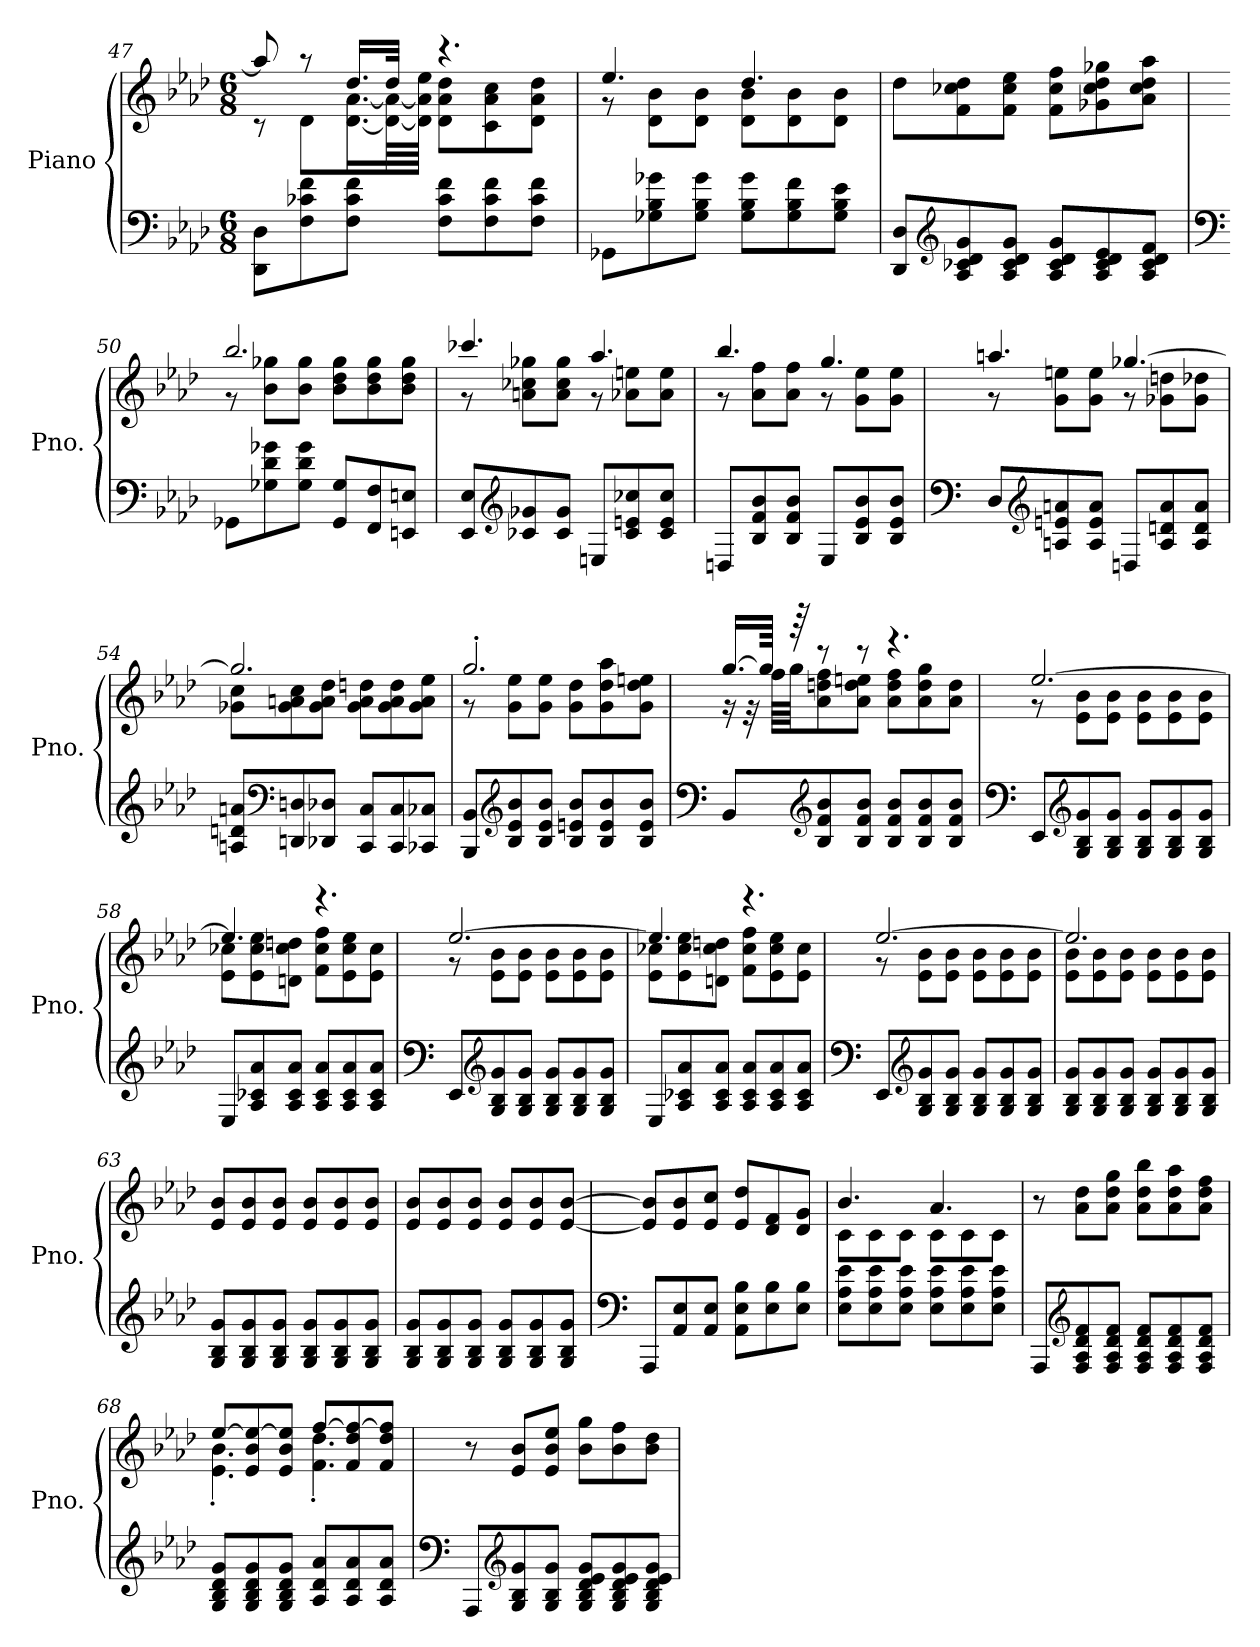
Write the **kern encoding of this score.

**kern	**kern
*part1	*part1
*staff2	*staff1
*I"Piano	*
*I'Pno.	*
*clefF4	*clefG2
*k[b-e-a-d-]	*k[b-e-a-d-]
*M6/8	*M6/8
=47	=47
*	*^
8DD-\ 8D-\L	8aa-/]	8r
8F\ 8c-X\ 8f\	8r	8d-\L
8F\ 8c-\ 8f\J	16.dd-/LL	[16.d-\ [16.a-\L
.	32dd-/JJk	64d-\_ 64a-\_LL
.	.	64d-\] 64a-\] 64ee-\JJJJ
8F\ 8c-\ 8f\L	4.r	8d-\ 8a-\ 8dd-\L
8F\ 8c-\ 8f\	.	8c\ 8a-\ 8cc\
8F\ 8c-\ 8f\J	.	8d-\ 8a-\ 8dd-\J
!!LO:LB:g=z	!!
=48	=48	=48
8GG-X\L	4.ee-/	8r
8G-X\ 8B-\ 8g-X\	.	8d-\ 8b-\L
8G-\ 8B-\ 8g-\J	.	8d-\ 8b-\J
8G-\ 8B-\ 8g-\L	4.dd-/	8d-\ 8b-\L
8G-\ 8B-\ 8f\	.	8d-\ 8b-\
8G-\ 8B-\ 8e-\J	.	8d-\ 8b-\J
*	*v	*v
=49	=49
8DD-/ 8D-/L	8dd-\L
*clefG2	*
8A-/ 8c-X/ 8d-/ 8g/	8f\ 8cc-X\ 8dd-\
8A-/ 8c-/ 8d-/ 8g/J	8f\ 8cc-\ 8ee-\J
8A-/ 8c-/ 8d-/ 8g/L	8f\ 8cc-\ 8ff\L
8A-/ 8c-/ 8d-/ 8e-/	8g-X\ 8cc-\ 8dd-\ 8gg-X\
8A-/ 8c-/ 8d-/ 8f/J	8a-\ 8cc-\ 8dd-\ 8aa-\J
=50	=50
*clefF4	*
*	*^
8GG-X\L	2.bb-/	8r
8G-X\ 8d-\ 8g-X\	.	8b-\ 8gg-X\L
8G-\ 8d-\ 8g-\J	.	8b-\ 8gg-\J
8GG-/ 8G-/L	.	8b-\ 8dd-\ 8gg-\L
8FF/ 8F/	.	8b-\ 8dd-\ 8gg-\
8EEn/ 8En/J	.	8b-\ 8dd-\ 8gg-\J
!!LO:LB:g=z	!!
=51	=51	=51
8EE-/ 8E-/L	4.ccc-X/	8r
*clefG2	*	*
8c-X/ 8g-X/	.	8an\ 8cc-X\ 8gg-X\L
8c-/ 8g-/J	.	8a\ 8cc-\ 8gg-\J
8En/L	4.aa-/	8r
8c-/ 8en/ 8cc-X/	.	8a-X\ 8een\L
8c-/ 8e/ 8cc-/J	.	8a-\ 8ee\J
=52	=52	=52
8Dn/L	4.bb-/	8r
8B-/ 8f/ 8b-/	.	8a-\ 8ff\L
8B-/ 8f/ 8b-/J	.	8a-\ 8ff\J
8E-/L	4.gg/	8r
8B-/ 8e-/ 8b-/	.	8g\ 8ee-\L
8B-/ 8e-/ 8b-/J	.	8g\ 8ee-\J
=53	=53	=53
*clefF4	*	*
8D-/L	4.aan/	8r
*clefG2	*	*
8An/ 8en/ 8an/	.	8g\ 8een\L
8A/ 8e/ 8a/J	.	8g\ 8ee\J
8Dn/L	[4.gg-X/	8r
8A/ 8dn/ 8a/	.	8g-X\ 8ddn\L
8A/ 8d/ 8a/J	.	8g-\ 8dd-X\J
!!LO:LB:g=z	!!
=54	=54	=54
8An/ 8dn/ 8an/L	2.gg-/]	8g-X\ 8cc\L
*clefF4	*	*
8DDn/ 8Dn/	.	8g-\ 8an\ 8cc\
8DD-X/ 8D-X/J	.	8g-\ 8a\ 8dd-\J
8CC/ 8C/L	.	8g-\ 8a\ 8ddn\L
8CC/ 8C/	.	8g-\ 8a\ 8dd\
8CC-X/ 8C-X/J	.	8g-\ 8a\ 8ee-\J
=55	=55	=55
8BBB-/ 8BB-/L	2.gg'/	8r
*clefG2	*	*
8B-/ 8e-/ 8b-/	.	8g\ 8ee-\L
8B-/ 8e-/ 8b-/J	.	8g\ 8ee-\J
8B-/ 8en/ 8b-/L	.	8g\ 8dd-\L
8B-/ 8e/ 8b-/	.	8g\ 8dd-\ 8aa-\
8B-/ 8e/ 8b-/J	.	8g\ 8dd-\ 8een\J
=56	=56	=56
*clefF4	*	*
8BB-/L	[16.gg/LL	16r
.	.	32r
.	64gg/JJkk]	64ff\LLLL
.	64r	64gg\JJJ
*clefG2	*	*
8B-/ 8f/ 8b-/	8r	8a-\ 8ddn\ 8ff\
8B-/ 8f/ 8b-/J	8r	8a-\ 8dd\ 8een\J
8B-/ 8f/ 8b-/L	4.r	8a-\ 8dd\ 8ff\L
8B-/ 8f/ 8b-/	.	8a-\ 8dd\ 8gg\
8B-/ 8f/ 8b-/J	.	8a-\ 8dd\J
!!LO:LB:g=z	!!
=57	=57	=57
*clefF4	*	*
8EE-/L	[2.ee-/	8r
*clefG2	*	*
8G/ 8B-/ 8g/	.	8e-\ 8b-\L
8G/ 8B-/ 8g/J	.	8e-\ 8b-\J
8G/ 8B-/ 8g/L	.	8e-\ 8b-\L
8G/ 8B-/ 8g/	.	8e-\ 8b-\
8G/ 8B-/ 8g/J	.	8e-\ 8b-\J
=58	=58	=58
8E-/L	4.ee-/]	8e-\ 8cc-X\L
8A-/ 8c-X/ 8a-/	.	8e-\ 8cc-\ 8ee-\
8A-/ 8c-/ 8a-/J	.	8dn\ 8cc-\ 8ddn\J
8A-/ 8c-/ 8a-/L	4.r	8f\ 8cc-\ 8ff\L
8A-/ 8c-/ 8a-/	.	8e-\ 8cc-\ 8ee-\
8A-/ 8c-/ 8a-/J	.	8e-\ 8cc-\J
=59	=59	=59
*clefF4	*	*
8EE-/L	[2.ee-/	8r
*clefG2	*	*
8G/ 8B-/ 8g/	.	8e-\ 8b-\L
8G/ 8B-/ 8g/J	.	8e-\ 8b-\J
8G/ 8B-/ 8g/L	.	8e-\ 8b-\L
8G/ 8B-/ 8g/	.	8e-\ 8b-\
8G/ 8B-/ 8g/J	.	8e-\ 8b-\J
=60	=60	=60
8E-/L	4.ee-/]	8e-\ 8cc-X\L
8A-/ 8c-X/ 8a-/	.	8e-\ 8cc-\ 8ee-\
8A-/ 8c-/ 8a-/J	.	8dn\ 8cc-\ 8ddn\J
8A-/ 8c-/ 8a-/L	4.r	8f\ 8cc-\ 8ff\L
8A-/ 8c-/ 8a-/	.	8e-\ 8cc-\ 8ee-\
8A-/ 8c-/ 8a-/J	.	8e-\ 8cc-\J
!!LO:LB:g=z	!!
=61	=61	=61
*clefF4	*	*
8EE-/L	[2.ee-/	8r
*clefG2	*	*
8G/ 8B-/ 8g/	.	8e-\ 8b-\L
8G/ 8B-/ 8g/J	.	8e-\ 8b-\J
8G/ 8B-/ 8g/L	.	8e-\ 8b-\L
8G/ 8B-/ 8g/	.	8e-\ 8b-\
8G/ 8B-/ 8g/J	.	8e-\ 8b-\J
=62	=62	=62
8G/ 8B-/ 8g/L	2.ee-/]	8e-\ 8b-\L
8G/ 8B-/ 8g/	.	8e-\ 8b-\
8G/ 8B-/ 8g/J	.	8e-\ 8b-\J
8G/ 8B-/ 8g/L	.	8e-\ 8b-\L
8G/ 8B-/ 8g/	.	8e-\ 8b-\
8G/ 8B-/ 8g/J	.	8e-\ 8b-\J
*	*v	*v
=63	=63
8G/ 8B-/ 8g/L	8e-/ 8b-/L
8G/ 8B-/ 8g/	8e-/ 8b-/
8G/ 8B-/ 8g/J	8e-/ 8b-/J
8G/ 8B-/ 8g/L	8e-/ 8b-/L
8G/ 8B-/ 8g/	8e-/ 8b-/
8G/ 8B-/ 8g/J	8e-/ 8b-/J
=64	=64
8G/ 8B-/ 8g/L	8e-/ 8b-/L
8G/ 8B-/ 8g/	8e-/ 8b-/
8G/ 8B-/ 8g/J	8e-/ 8b-/J
8G/ 8B-/ 8g/L	8e-/ 8b-/L
8G/ 8B-/ 8g/	8e-/ 8b-/
8G/ 8B-/ 8g/J	[8e-/ [8b-/J
!!LO:PB:g=z
=65	=65
*clefF4	*
8AAA-/L	8e-/] 8b-/]L
8AA-/ 8E-/	8e-/ 8b-/
8AA-/ 8E-/J	8e-/ 8cc/J
8AA-\ 8E-\ 8B-\L	8e-/ 8dd-/L
8E-\ 8B-\	8d-/ 8f/
8E-\ 8B-\J	8d-/ 8g/J
=66	=66
*	*^
8E-\ 8A-\ 8e-\L	4.b-/	8c\L
8E-\ 8A-\ 8e-\	.	8c\
8E-\ 8A-\ 8e-\J	.	8c\J
8E-\ 8A-\ 8e-\L	4.a-/	8c\L
8E-\ 8A-\ 8e-\	.	8c\
8E-\ 8A-\ 8e-\J	.	8c\J
*	*v	*v
=67	=67
8AAA-/L	8r
*clefG2	*
8F/ 8A-/ 8d-/ 8f/	8a-\ 8dd-\L
8F/ 8A-/ 8d-/ 8f/J	8a-\ 8dd-\ 8gg\J
8F/ 8A-/ 8d-/ 8f/L	8a-\ 8dd-\ 8bb-\L
8F/ 8A-/ 8d-/ 8f/	8a-\ 8dd-\ 8aa-\
8F/ 8A-/ 8d-/ 8f/J	8a-\ 8dd-\ 8ff\J
=68	=68
*	*^
8G/ 8B-/ 8d-/ 8g/L	[8ee-/L	4.e-\' 4.b-\'
8G/ 8B-/ 8d-/ 8g/	8e-/ 8b-/ 8ee-/_	.
8G/ 8B-/ 8d-/ 8g/J	8e-/ 8b-/ 8ee-/]J	.
8A-/ 8d-/ 8a-/L	[8ff/L	4.f\' 4.dd-\'
8A-/ 8d-/ 8a-/	8f/ 8dd-/ 8ff/_	.
8A-/ 8d-/ 8a-/J	8f/ 8dd-/ 8ff/]J	.
*	*v	*v
!!LO:LB:g=z
=69	=69
*clefF4	*
8AAA-/L	8r
*clefG2	*
8G/ 8B-/ 8g/	8e-/ 8b-/L
8G/ 8B-/ 8g/J	8e-/ 8b-/ 8ee-/J
8G/ 8B-/ 8d-/ 8e-/ 8g/L	8b-\ 8gg\L
8G/ 8B-/ 8d-/ 8e-/ 8g/	8b-\ 8ff\
8G/ 8B-/ 8d-/ 8e-/ 8g/J	8b-\ 8dd-\J
=	=
*-	*-
